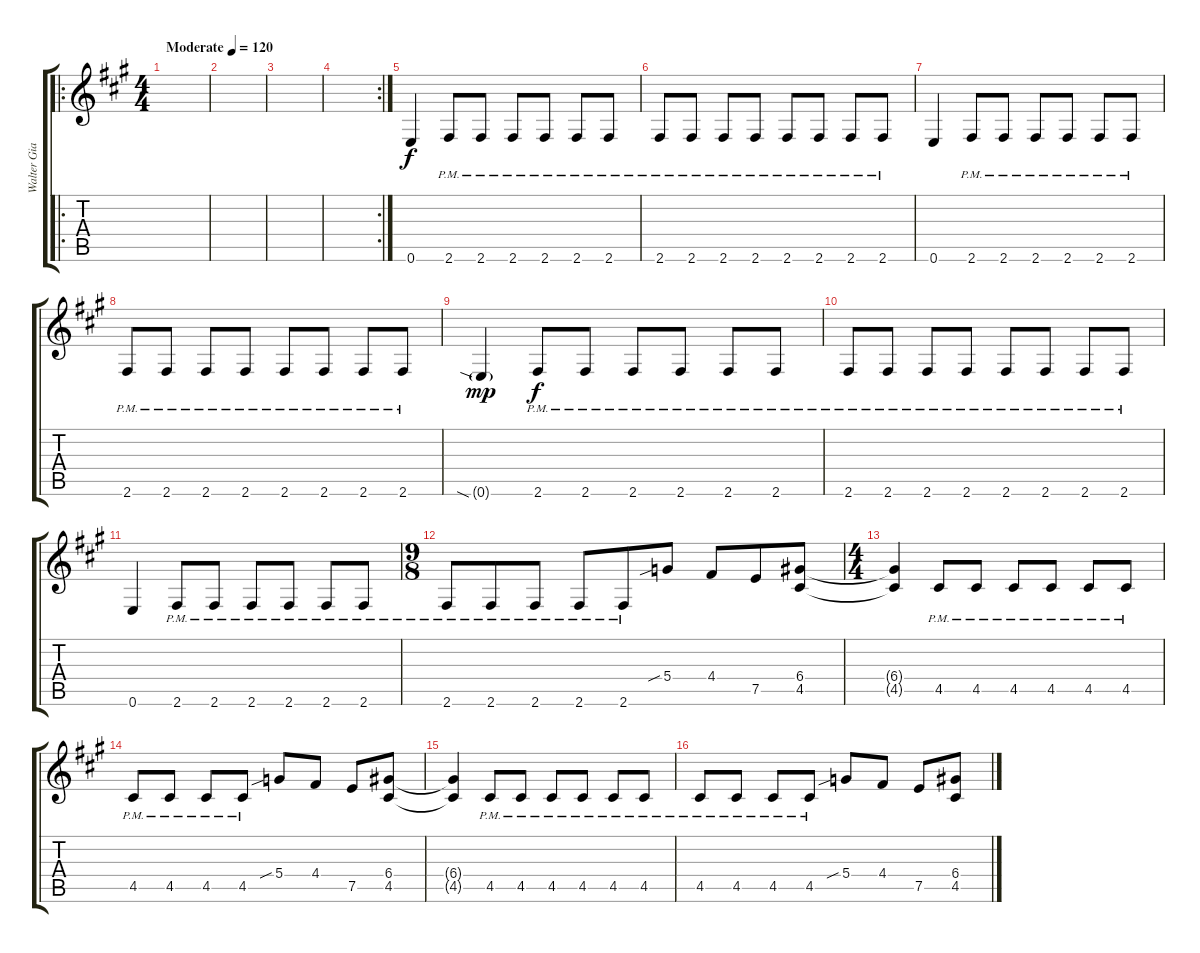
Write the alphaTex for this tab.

\track ("Walter Giardino" "Walter Gia") {instrument overdrivenguitar}
\staff {score tabs}
\tuning (E4 B3 G3 D3 A2 E2) {hide}
\ro
\ts (4 4)
\tempo (120 "Moderate")
\clef g2
\ks a
|
|
|
\rc 2
|
0.6.4 2.6{pm}.8 2.6{pm}.8 2.6{pm}.8 2.6{pm}.8 2.6{pm}.8 2.6{pm}.8 |
2.6{pm}.8 2.6{pm}.8 2.6{pm}.8 2.6{pm}.8 2.6{pm}.8 2.6{pm}.8 2.6{pm}.8 2.6{pm}.8 |
0.6.4 2.6{pm}.8 2.6{pm}.8 2.6{pm}.8 2.6{pm}.8 2.6{pm}.8 2.6{pm}.8 |
2.6{pm}.8 2.6{pm}.8 2.6{pm}.8 2.6{pm}.8 2.6{pm}.8 2.6{pm}.8 2.6{pm}.8 2.6{pm}.8 |
0.6{sia g}.4{dy mp} 2.6{pm}.8{dy f} 2.6{pm}.8 2.6{pm}.8 2.6{pm}.8 2.6{pm}.8 2.6{pm}.8 |
2.6{pm}.8 2.6{pm}.8 2.6{pm}.8 2.6{pm}.8 2.6{pm}.8 2.6{pm}.8 2.6{pm}.8 2.6{pm}.8 |
0.6.4 2.6{pm}.8 2.6{pm}.8 2.6{pm}.8 2.6{pm}.8 2.6{pm}.8 2.6{pm}.8 |
\ts (9 8)
2.6{pm}.8 2.6{pm}.8 2.6{pm}.8 2.6{pm}.8 2.6{pm}.8 5.4{sib}.8 4.4.8 7.5.8 (6.4 4.5).8 |
\ts (4 4)
(6.4{t} 4.5{t}).4 4.5{pm}.8 4.5{pm}.8 4.5{pm}.8 4.5{pm}.8 4.5{pm}.8 4.5{pm}.8 |
4.5{pm}.8 4.5{pm}.8 4.5{pm}.8 4.5{pm}.8 5.4{sib}.8 4.4.8 7.5.8 (6.4 4.5).8 |
(6.4{t} 4.5{t}).4 4.5{pm}.8 4.5{pm}.8 4.5{pm}.8 4.5{pm}.8 4.5{pm}.8 4.5{pm}.8 |
4.5{pm}.8 4.5{pm}.8 4.5{pm}.8 4.5{pm}.8 5.4{sib}.8 4.4.8 7.5.8 (6.4 4.5).8
